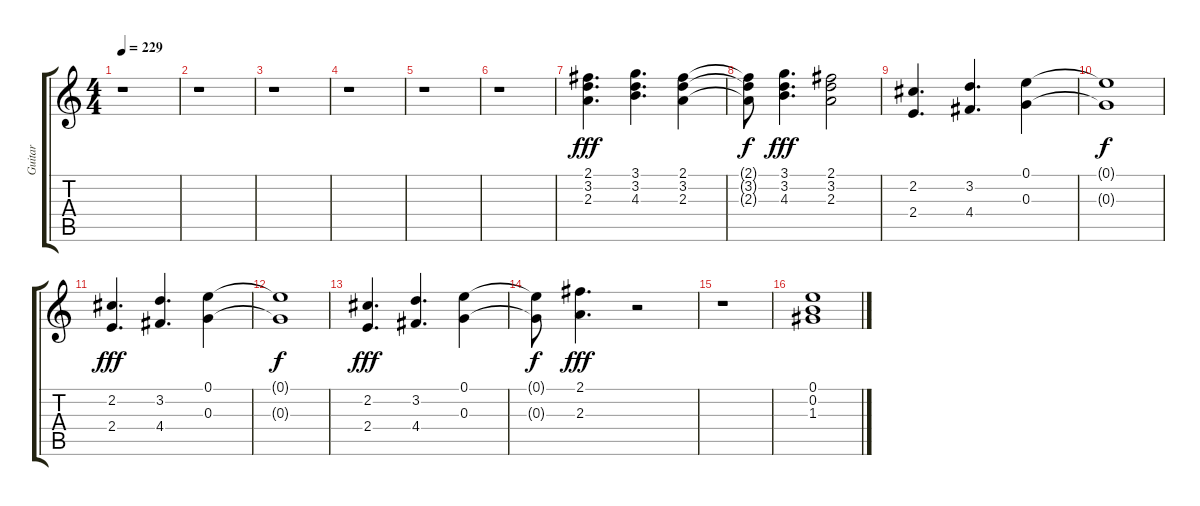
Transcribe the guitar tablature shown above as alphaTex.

\track ("Guitar" "Guitar") {instrument distortionguitar}
\staff {score tabs}
\tuning (E4 B3 G3 D3 A2 E2) {hide}
\ts (4 4)
\tempo 229
\clef g2
\ks c
r.1{dy fff} |
r.1 |
r.1 |
r.1 |
r.1 |
r.1 |
(2.1 3.2 2.3).4{d} (3.1 3.2 4.3).4{d} (2.1 3.2 2.3).4 |
(2.1{t} 3.2{t} 2.3{t}).8{dy f} (3.1 3.2 4.3).4{d dy fff} (2.1 3.2 2.3).2 |
(2.2 2.4).4{d} (3.2 4.4).4{d} (0.1 0.3).4 |
(0.1{t} 0.3{t}).1{dy f} |
(2.2 2.4).4{d dy fff} (3.2 4.4).4{d} (0.1 0.3).4 |
(0.1{t} 0.3{t}).1{dy f} |
(2.2 2.4).4{d dy fff} (3.2 4.4).4{d} (0.1 0.3).4 |
(0.1{t} 0.3{t}).8{dy f} (2.1 2.3).4{d dy fff} r.2 |
r.1 |
(0.1 0.2 1.3).1
